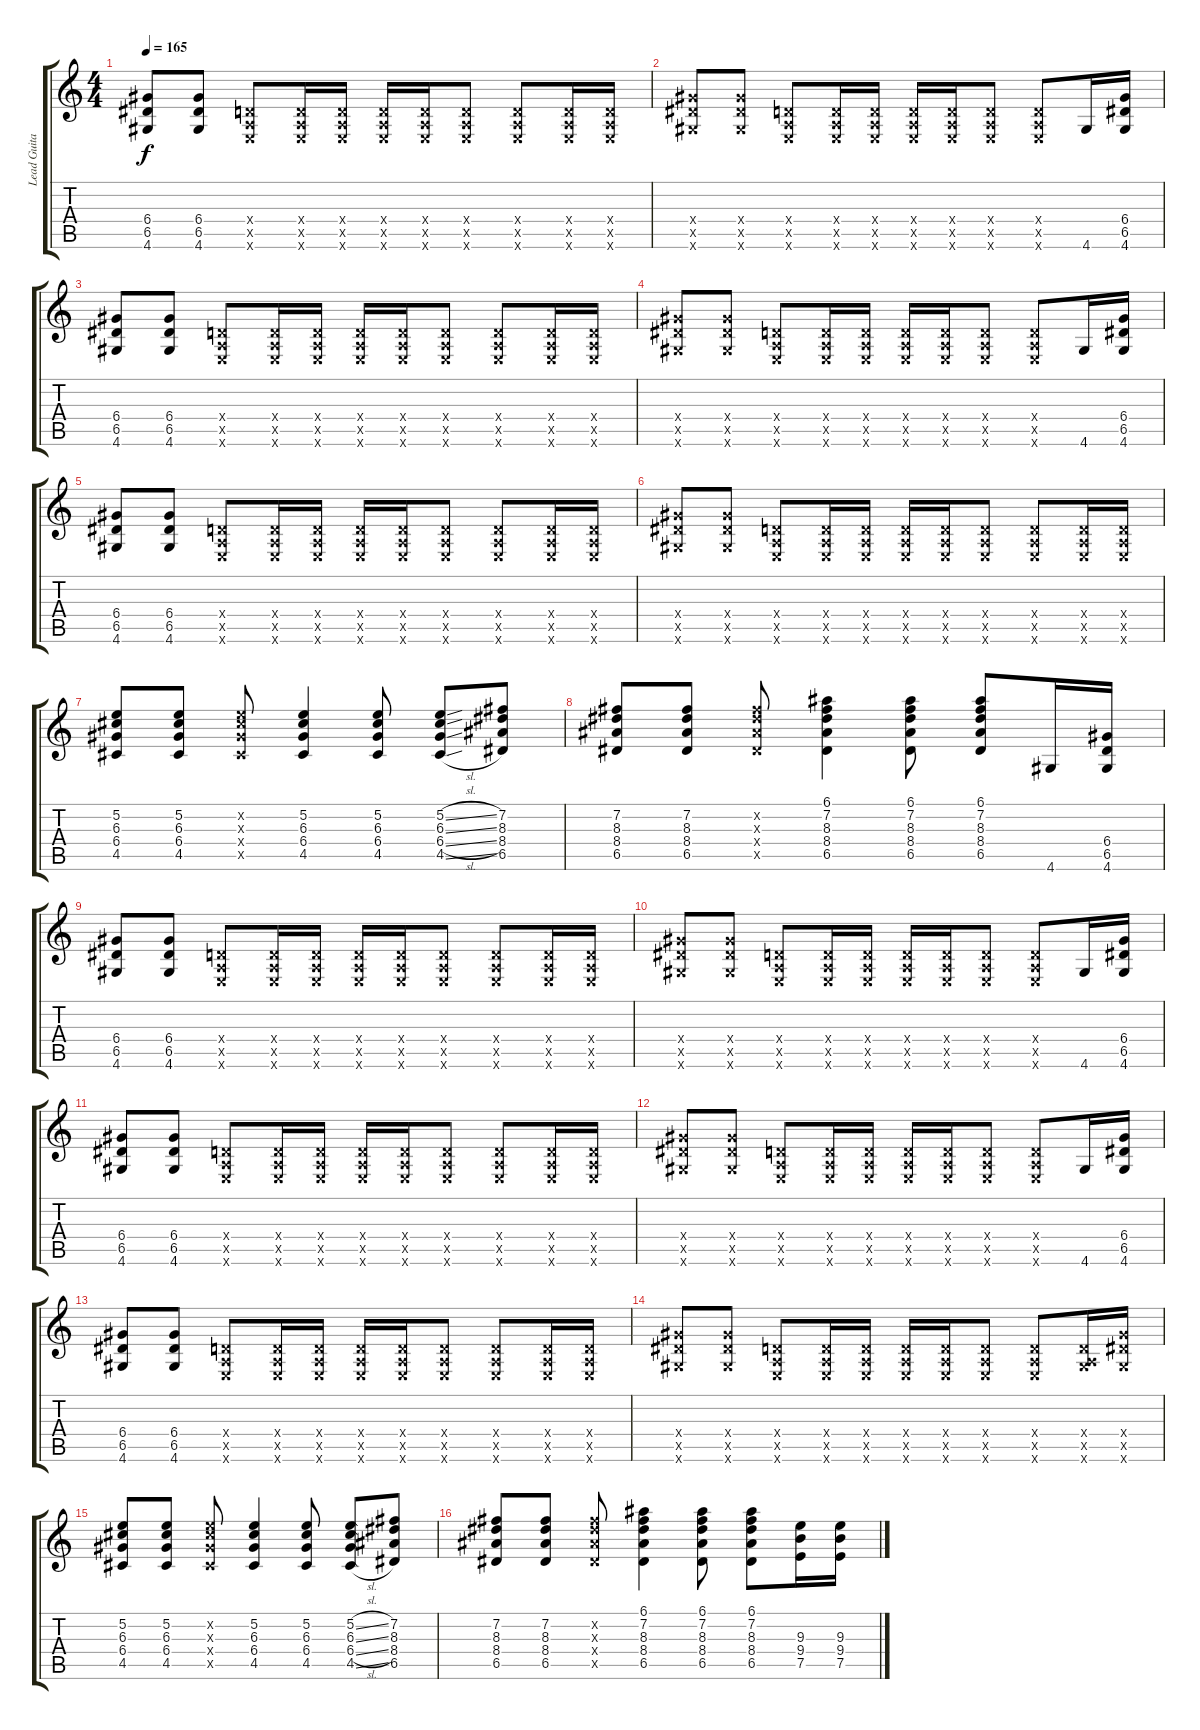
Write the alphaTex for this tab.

\track ("Lead Guitar" "Lead Guita") {instrument overdrivenguitar}
\staff {score tabs}
\tuning (E4 B3 G3 D3 A2 E2) {hide}
\ts (4 4)
\tempo 165
\clef g2
\ks c
(6.4 6.5 4.6).8{dy f} (6.4 6.5 4.6).8 (0.4{x} 0.5{x} 0.6{x}).8 (0.4{x} 0.5{x} 0.6{x}).16 (0.4{x} 0.5{x} 0.6{x}).16 (0.4{x} 0.5{x} 0.6{x}).16 (0.4{x} 0.5{x} 0.6{x}).16 (0.4{x} 0.5{x} 0.6{x}).8 (0.4{x} 0.5{x} 0.6{x}).8 (0.4{x} 0.5{x} 0.6{x}).16 (0.4{x} 0.5{x} 0.6{x}).16 |
(6.4{x} 6.5{x} 4.6{x}).8 (6.4{x} 6.5{x} 4.6{x}).8 (0.4{x} 0.5{x} 0.6{x}).8 (0.4{x} 0.5{x} 0.6{x}).16 (0.4{x} 0.5{x} 0.6{x}).16 (0.4{x} 0.5{x} 0.6{x}).16 (0.4{x} 0.5{x} 0.6{x}).16 (0.4{x} 0.5{x} 0.6{x}).8 (0.4{x} 0.5{x} 0.6{x}).8 4.6.16 (6.4 6.5 4.6).16 |
(6.4 6.5 4.6).8 (6.4 6.5 4.6).8 (0.4{x} 0.5{x} 0.6{x}).8 (0.4{x} 0.5{x} 0.6{x}).16 (0.4{x} 0.5{x} 0.6{x}).16 (0.4{x} 0.5{x} 0.6{x}).16 (0.4{x} 0.5{x} 0.6{x}).16 (0.4{x} 0.5{x} 0.6{x}).8 (0.4{x} 0.5{x} 0.6{x}).8 (0.4{x} 0.5{x} 0.6{x}).16 (0.4{x} 0.5{x} 0.6{x}).16 |
(6.4{x} 6.5{x} 4.6{x}).8 (6.4{x} 6.5{x} 4.6{x}).8 (0.4{x} 0.5{x} 0.6{x}).8 (0.4{x} 0.5{x} 0.6{x}).16 (0.4{x} 0.5{x} 0.6{x}).16 (0.4{x} 0.5{x} 0.6{x}).16 (0.4{x} 0.5{x} 0.6{x}).16 (0.4{x} 0.5{x} 0.6{x}).8 (0.4{x} 0.5{x} 0.6{x}).8 4.6.16 (6.4 6.5 4.6).16 |
(6.4 6.5 4.6).8 (6.4 6.5 4.6).8 (0.4{x} 0.5{x} 0.6{x}).8 (0.4{x} 0.5{x} 0.6{x}).16 (0.4{x} 0.5{x} 0.6{x}).16 (0.4{x} 0.5{x} 0.6{x}).16 (0.4{x} 0.5{x} 0.6{x}).16 (0.4{x} 0.5{x} 0.6{x}).8 (0.4{x} 0.5{x} 0.6{x}).8 (0.4{x} 0.5{x} 0.6{x}).16 (0.4{x} 0.5{x} 0.6{x}).16 |
(6.4{x} 6.5{x} 4.6{x}).8 (6.4{x} 6.5{x} 4.6{x}).8 (0.4{x} 0.5{x} 0.6{x}).8 (0.4{x} 0.5{x} 0.6{x}).16 (0.4{x} 0.5{x} 0.6{x}).16 (0.4{x} 0.5{x} 0.6{x}).16 (0.4{x} 0.5{x} 0.6{x}).16 (0.4{x} 0.5{x} 0.6{x}).8 (0.4{x} 0.5{x} 0.6{x}).8 (0.4{x} 0.5{x} 0.6{x}).16 (0.4{x} 0.5{x} 0.6{x}).16 |
(5.2 6.3 6.4 4.5).8 (5.2 6.3 6.4 4.5).8 (5.2{x} 6.3{x} 6.4{x} 4.5{x}).8 (5.2 6.3 6.4 4.5).4 (5.2 6.3 6.4 4.5).8 (5.2{sl} 6.3{sl} 6.4{sl} 4.5{sl}).8 (7.2 8.3 8.4 6.5).8 |
(7.2 8.3 8.4 6.5).8 (7.2 8.3 8.4 6.5).8 (7.2{x} 8.3{x} 8.4{x} 6.5{x}).8 (6.1 7.2 8.3 8.4 6.5).4 (6.1 7.2 8.3 8.4 6.5).8 (6.1 7.2 8.3 8.4 6.5).8 4.6.16 (6.4 6.5 4.6).16 |
(6.4 6.5 4.6).8 (6.4 6.5 4.6).8 (0.4{x} 0.5{x} 0.6{x}).8 (0.4{x} 0.5{x} 0.6{x}).16 (0.4{x} 0.5{x} 0.6{x}).16 (0.4{x} 0.5{x} 0.6{x}).16 (0.4{x} 0.5{x} 0.6{x}).16 (0.4{x} 0.5{x} 0.6{x}).8 (0.4{x} 0.5{x} 0.6{x}).8 (0.4{x} 0.5{x} 0.6{x}).16 (0.4{x} 0.5{x} 0.6{x}).16 |
(6.4{x} 6.5{x} 4.6{x}).8 (6.4{x} 6.5{x} 4.6{x}).8 (0.4{x} 0.5{x} 0.6{x}).8 (0.4{x} 0.5{x} 0.6{x}).16 (0.4{x} 0.5{x} 0.6{x}).16 (0.4{x} 0.5{x} 0.6{x}).16 (0.4{x} 0.5{x} 0.6{x}).16 (0.4{x} 0.5{x} 0.6{x}).8 (0.4{x} 0.5{x} 0.6{x}).8 4.6.16 (6.4 6.5 4.6).16 |
(6.4 6.5 4.6).8 (6.4 6.5 4.6).8 (0.4{x} 0.5{x} 0.6{x}).8 (0.4{x} 0.5{x} 0.6{x}).16 (0.4{x} 0.5{x} 0.6{x}).16 (0.4{x} 0.5{x} 0.6{x}).16 (0.4{x} 0.5{x} 0.6{x}).16 (0.4{x} 0.5{x} 0.6{x}).8 (0.4{x} 0.5{x} 0.6{x}).8 (0.4{x} 0.5{x} 0.6{x}).16 (0.4{x} 0.5{x} 0.6{x}).16 |
(6.4{x} 6.5{x} 4.6{x}).8 (6.4{x} 6.5{x} 4.6{x}).8 (0.4{x} 0.5{x} 0.6{x}).8 (0.4{x} 0.5{x} 0.6{x}).16 (0.4{x} 0.5{x} 0.6{x}).16 (0.4{x} 0.5{x} 0.6{x}).16 (0.4{x} 0.5{x} 0.6{x}).16 (0.4{x} 0.5{x} 0.6{x}).8 (0.4{x} 0.5{x} 0.6{x}).8 4.6.16 (6.4 6.5 4.6).16 |
(6.4 6.5 4.6).8 (6.4 6.5 4.6).8 (0.4{x} 0.5{x} 0.6{x}).8 (0.4{x} 0.5{x} 0.6{x}).16 (0.4{x} 0.5{x} 0.6{x}).16 (0.4{x} 0.5{x} 0.6{x}).16 (0.4{x} 0.5{x} 0.6{x}).16 (0.4{x} 0.5{x} 0.6{x}).8 (0.4{x} 0.5{x} 0.6{x}).8 (0.4{x} 0.5{x} 0.6{x}).16 (0.4{x} 0.5{x} 0.6{x}).16 |
(6.4{x} 6.5{x} 4.6{x}).8 (6.4{x} 6.5{x} 4.6{x}).8 (0.4{x} 0.5{x} 0.6{x}).8 (0.4{x} 0.5{x} 0.6{x}).16 (0.4{x} 0.5{x} 0.6{x}).16 (0.4{x} 0.5{x} 0.6{x}).16 (0.4{x} 0.5{x} 0.6{x}).16 (0.4{x} 0.5{x} 0.6{x}).8 (0.4{x} 0.5{x} 0.6{x}).8 (0.4{x} 0.5{x} 4.6{x}).16 (6.4{x} 6.5{x} 4.6{x}).16 |
(5.2 6.3 6.4 4.5).8 (5.2 6.3 6.4 4.5).8 (5.2{x} 6.3{x} 6.4{x} 4.5{x}).8 (5.2 6.3 6.4 4.5).4 (5.2 6.3 6.4 4.5).8 (5.2{sl} 6.3{sl} 6.4{sl} 4.5{sl}).8 (7.2 8.3 8.4 6.5).8 |
(7.2 8.3 8.4 6.5).8 (7.2 8.3 8.4 6.5).8 (7.2{x} 8.3{x} 8.4{x} 6.5{x}).8 (6.1 7.2 8.3 8.4 6.5).4 (6.1 7.2 8.3 8.4 6.5).8 (6.1 7.2 8.3 8.4 6.5).8 (9.3 9.4 7.5).16 (9.3 9.4 7.5).16
